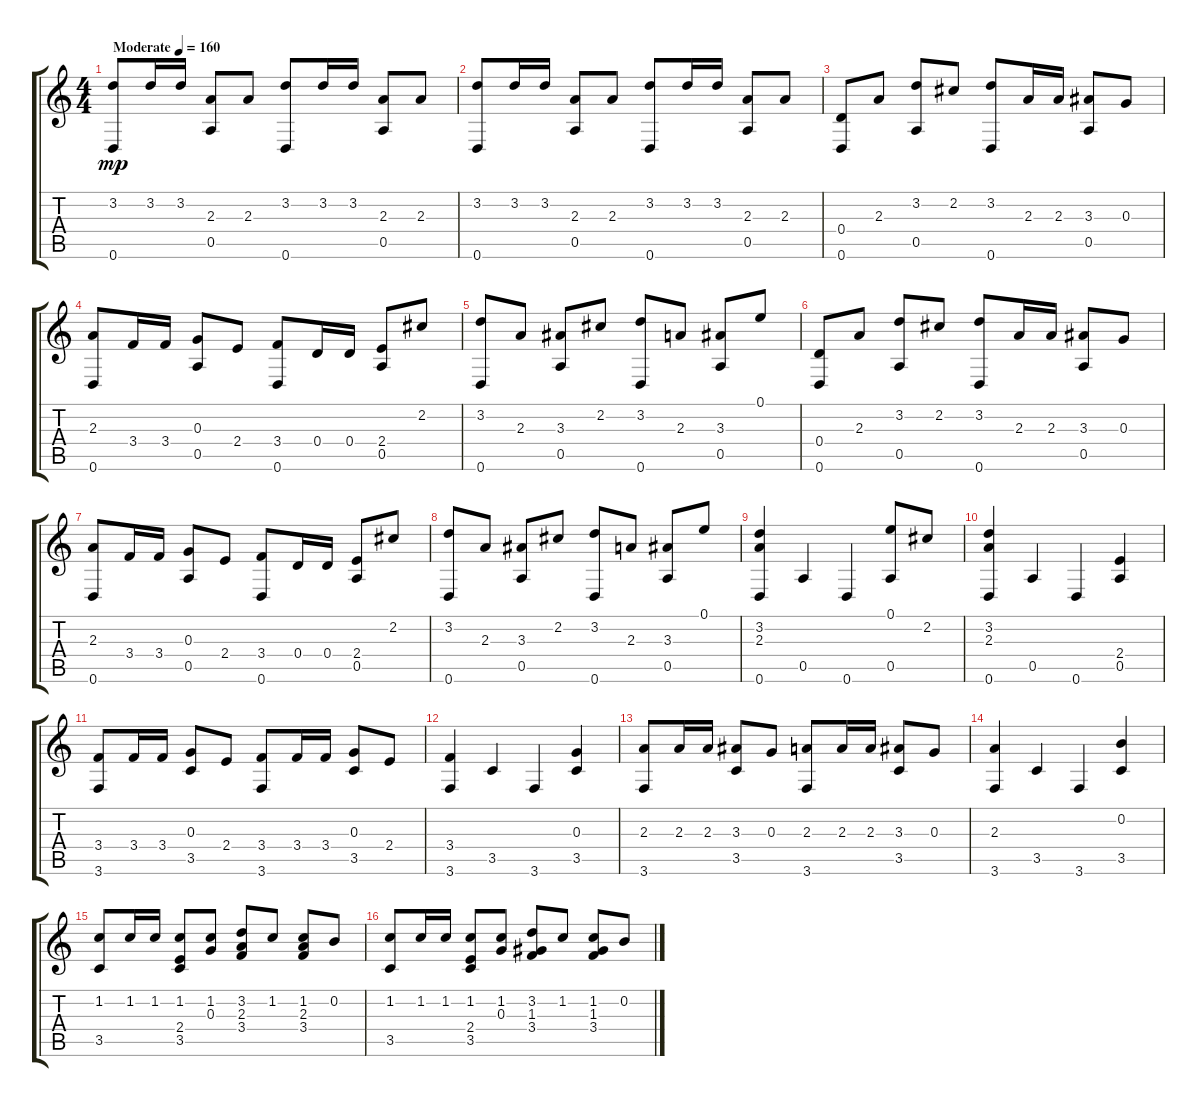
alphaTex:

\track "" {instrument acousticguitarsteel}
\staff {score tabs}
\tuning (E4 B3 G3 D3 A2 D2) {hide}
\ts (4 4)
\tempo (160 "Moderate")
\clef g2
\ks c
(3.2 0.6).8{dy mp instrument acousticguitarsteel} 3.2.16 3.2.16 (2.3 0.5).8 2.3.8 (3.2 0.6).8 3.2.16 3.2.16 (2.3 0.5).8 2.3.8 |
(3.2 0.6).8 3.2.16 3.2.16 (2.3 0.5).8 2.3.8 (3.2 0.6).8 3.2.16 3.2.16 (2.3 0.5).8 2.3.8 |
(0.4 0.6).8 2.3.8 (3.2 0.5).8 2.2.8 (3.2 0.6).8 2.3.16 2.3.16 (3.3 0.5).8 0.3.8 |
(2.3 0.6).8 3.4.16 3.4.16 (0.3 0.5).8 2.4.8 (3.4 0.6).8 0.4.16 0.4.16 (2.4 0.5).8 2.2.8 |
(3.2 0.6).8 2.3.8 (3.3 0.5).8 2.2.8 (3.2 0.6).8 2.3.8 (3.3 0.5).8 0.1.8 |
(0.4 0.6).8 2.3.8 (3.2 0.5).8 2.2.8 (3.2 0.6).8 2.3.16 2.3.16 (3.3 0.5).8 0.3.8 |
(2.3 0.6).8 3.4.16 3.4.16 (0.3 0.5).8 2.4.8 (3.4 0.6).8 0.4.16 0.4.16 (2.4 0.5).8 2.2.8 |
(3.2 0.6).8 2.3.8 (3.3 0.5).8 2.2.8 (3.2 0.6).8 2.3.8 (3.3 0.5).8 0.1.8 |
(3.2 2.3 0.6).4 0.5.4 0.6.4 (0.1 0.5).8 2.2.8 |
(3.2 2.3 0.6).4 0.5.4 0.6.4 (2.4 0.5).4 |
(3.4 3.6).8 3.4.16 3.4.16 (0.3 3.5).8 2.4.8 (3.4 3.6).8 3.4.16 3.4.16 (0.3 3.5).8 2.4.8 |
(3.4 3.6).4 3.5.4 3.6.4 (0.3 3.5).4 |
(2.3 3.6).8 2.3.16 2.3.16 (3.3 3.5).8 0.3.8 (2.3 3.6).8 2.3.16 2.3.16 (3.3 3.5).8 0.3.8 |
(2.3 3.6).4 3.5.4 3.6.4 (0.2 3.5).4 |
(1.2 3.5).8 1.2.16 1.2.16 (1.2 2.4 3.5).8 (1.2 0.3).8 (3.2 2.3 3.4).8 1.2.8 (1.2 2.3 3.4).8 0.2.8 |
(1.2 3.5).8 1.2.16 1.2.16 (1.2 2.4 3.5).8 (1.2 0.3).8 (3.2 1.3 3.4).8 1.2.8 (1.2 1.3 3.4).8 0.2.8
